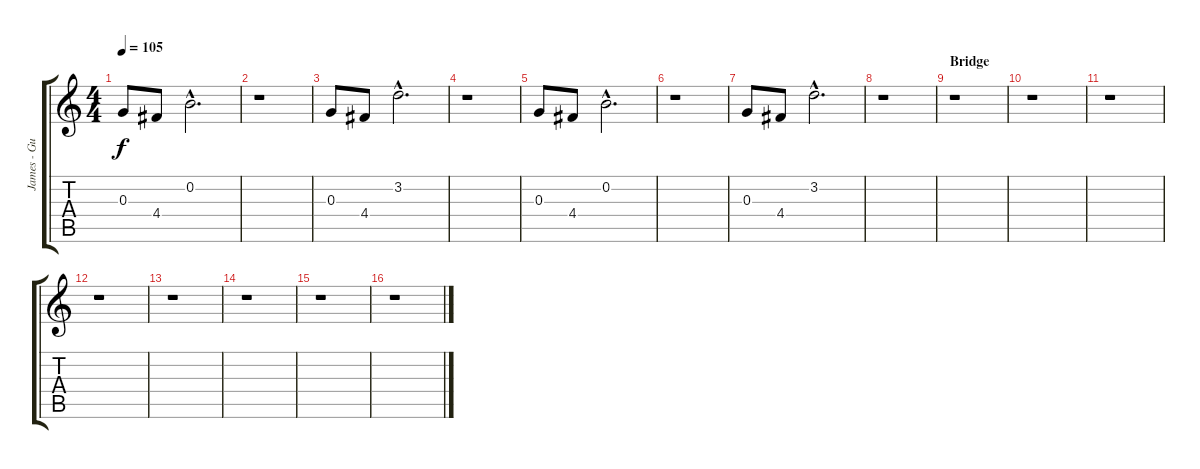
\track ("James - Guitar 2" "James - Gu") {instrument electricguitarjazz}
\staff {score tabs}
\tuning (E4 B3 G3 D3 A2 E2) {hide}
\ts (4 4)
\tempo 105
\clef g2
\ks c
0.3.8{dy f} 4.4.8 0.2{hac}.2{d} |
r.1 |
0.3.8 4.4.8 3.2{hac}.2{d} |
r.1 |
0.3.8 4.4.8 0.2{hac}.2{d} |
r.1 |
0.3.8 4.4.8 3.2{hac}.2{d} |
r.1 |
\section ("" "Bridge")
r.1 |
r.1 |
r.1 |
r.1 |
r.1 |
r.1 |
r.1 |
r.1
